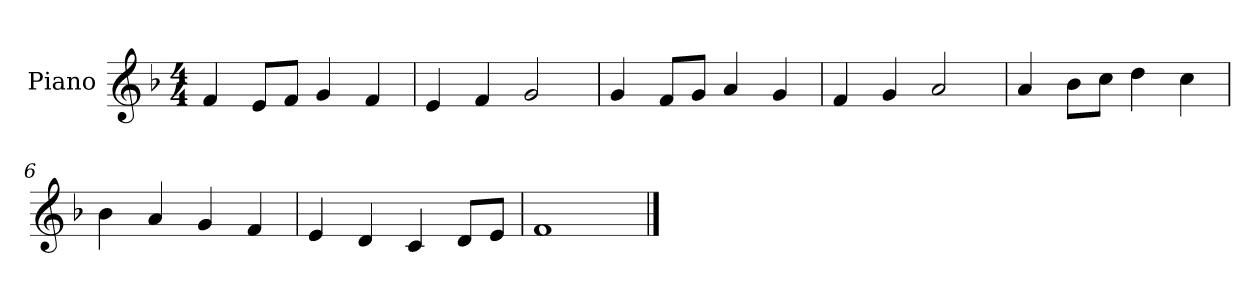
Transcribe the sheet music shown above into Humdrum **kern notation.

**kern
*part1
*staff1
*I"Piano
*I'Pno.
*clefG2
*k[b-]
*M4/4
*MM120
=1
4f/
8e/L
8f/J
4g/
4f/
=2
4e/
4f/
2g/
=3
4g/
8f/L
8g/J
4a/
4g/
=4
4f/
4g/
2a/
=5
4a/
8b-\L
8cc\J
4dd\
4cc\
=6
4b-\
4a/
4g/
4f/
=7
4e/
4d/
4c/
8d/L
8e/J
=8
1f
==
*-
